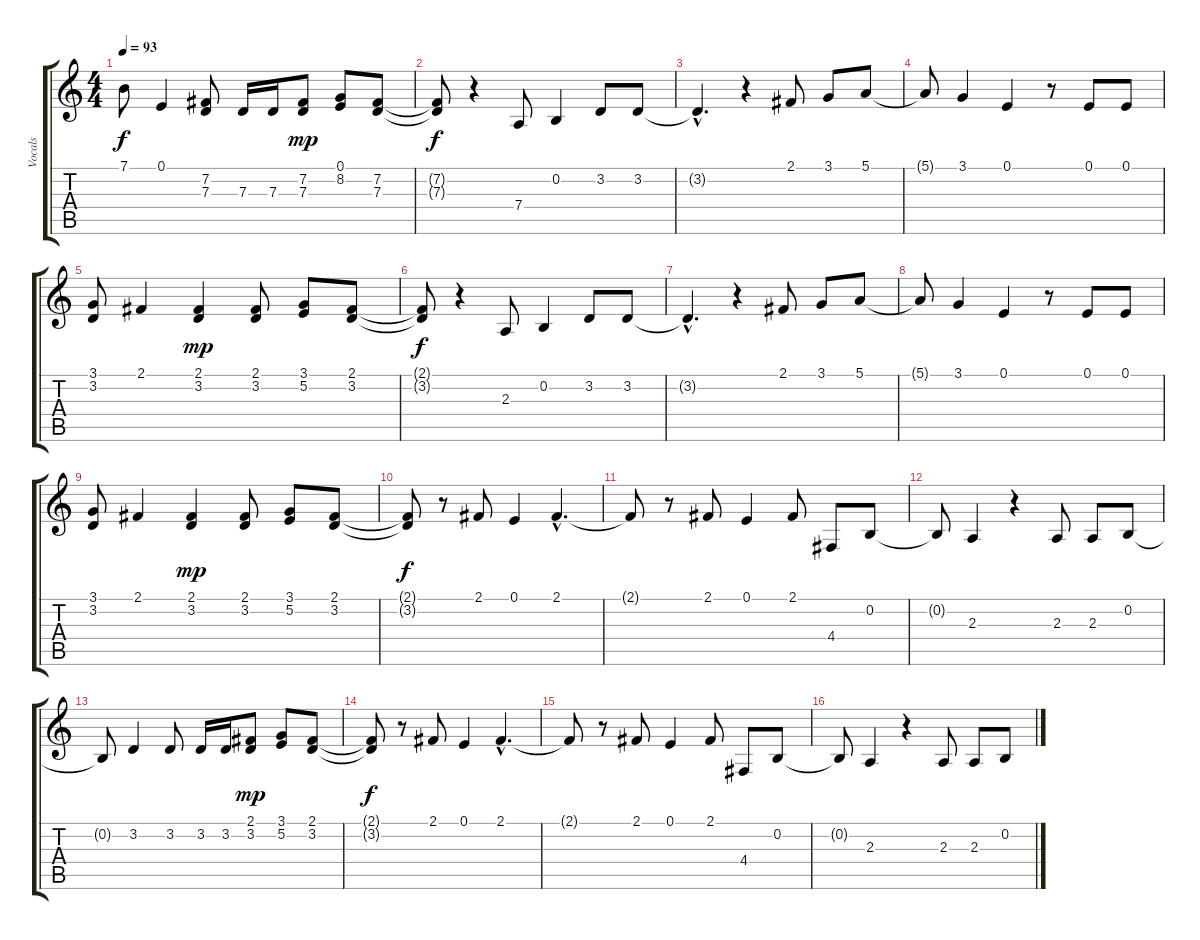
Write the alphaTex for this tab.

\track ("Vocals" "Vocals") {instrument pad6metallic}
\staff {score tabs}
\tuning (E4 B3 G3 D3 A2 E2) {hide}
\ts (4 4)
\tempo 93
\clef g2
\ks c
7.1{t}.8{dy f} 0.1.4 (7.2 7.3).8 7.3.16 7.3.16 (7.2 7.3).8{dy mp} (0.1 8.2).8 (7.2 7.3).8 |
(7.2{t} 7.3{t}).8{dy f} r.4 7.4.8 0.2.4 3.2.8 3.2.8 |
3.2{hac t}.4{d} r.4 2.1.8 3.1.8 5.1.8 |
5.1{t}.8 3.1.4 0.1.4 r.8 0.1.8 0.1.8 |
(3.1 3.2).8 2.1.4 (2.1 3.2).4{dy mp} (2.1 3.2).8 (3.1 5.2).8 (2.1 3.2).8 |
(2.1{t} 3.2{t}).8{dy f} r.4 2.3.8 0.2.4 3.2.8 3.2.8 |
3.2{hac t}.4{d} r.4 2.1.8 3.1.8 5.1.8 |
5.1{t}.8 3.1.4 0.1.4 r.8 0.1.8 0.1.8 |
(3.1 3.2).8 2.1.4 (2.1 3.2).4{dy mp} (2.1 3.2).8 (3.1 5.2).8 (2.1 3.2).8 |
(2.1{t} 3.2{t}).8{dy f} r.8 2.1.8 0.1.4 2.1{hac}.4{d} |
2.1{t}.8 r.8 2.1.8 0.1.4 2.1.8 4.4.8 0.2.8 |
0.2{t}.8 2.3.4 r.4 2.3.8 2.3.8 0.2.8 |
0.2{t}.8 3.2.4 3.2.8 3.2.16 3.2.16 (2.1 3.2).8{dy mp} (3.1 5.2).8 (2.1 3.2).8 |
(2.1{t} 3.2{t}).8{dy f} r.8 2.1.8 0.1.4 2.1{hac}.4{d} |
2.1{t}.8 r.8 2.1.8 0.1.4 2.1.8 4.4.8 0.2.8 |
0.2{t}.8 2.3.4 r.4 2.3.8 2.3.8 0.2.8
